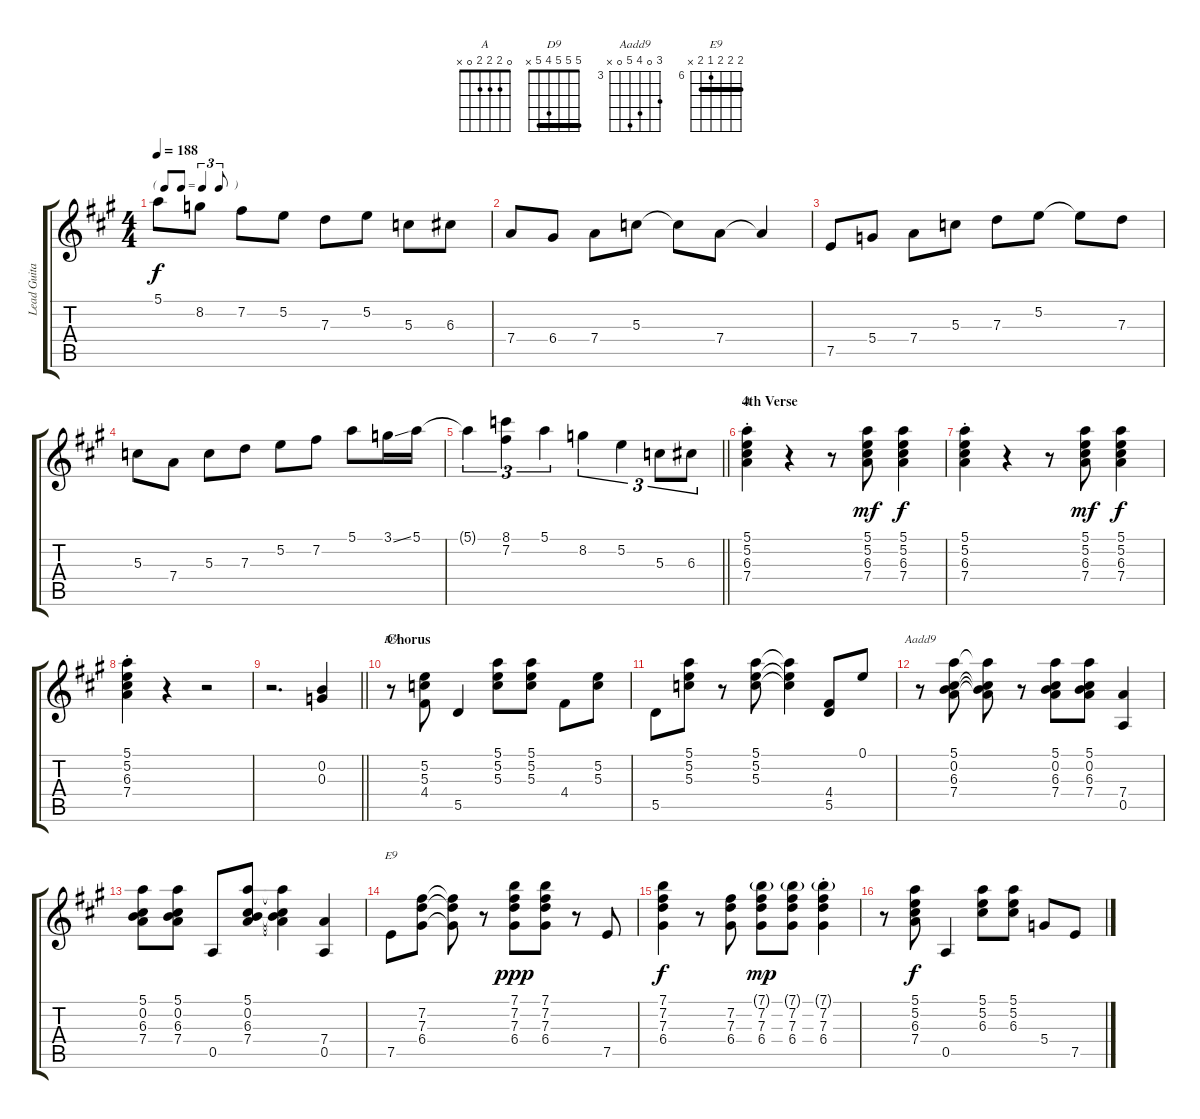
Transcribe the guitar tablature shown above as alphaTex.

\track ("Lead Guitar" "Lead Guita") {instrument electricguitarjazz}
\staff {score tabs}
\tuning (E4 B3 G3 D3 A2 E2) {hide}
\chord ("A" 0 2 2 2 0 x)
\chord ("D9" 5 5 5 4 5 x) {barre 5}
\chord ("Aadd9" 5 0 6 7 0 x) {firstfret 3}
\chord ("E9" 7 7 7 6 7 x) {firstfret 6 barre 7}
\ts (4 4)
\tf triplet8th
\tempo 188
\clef g2
\ks a
5.1.8{dy f} 8.2.8 7.2.8 5.2.8 7.3.8 5.2.8 5.3.8 6.3.8 |
7.4.8 6.4.8 7.4.8 5.3.8 5.3{t}.8 7.4.8 7.4{t}.4 |
7.5.8 5.4.8 7.4.8 5.3.8 7.3.8 5.2.8 5.2{t}.8 7.3.8 |
5.3.8 7.4.8 5.3.8 7.3.8 5.2.8 7.2.8 5.1.8 3.1{ss}.16 5.1.16 |
\barLineRight lightlight
5.1{t}.4{tu (3 2)} (8.1 7.2).4{tu (3 2)} 5.1.4{tu (3 2)} 8.2.4{tu (3 2)} 5.2.4{tu (3 2)} 5.3.8{tu (3 2)} 6.3.8{tu (3 2)} |
\section ("" "4th Verse")
(5.1{st} 5.2{st} 6.3{st} 7.4{st}).4{ch "A" volume 12} r.4 r.8 (5.1 5.2 6.3 7.4).8{dy mf} (5.1 5.2 6.3 7.4).4{dy f} |
(5.1{st} 5.2{st} 6.3{st} 7.4{st}).4 r.4 r.8 (5.1 5.2 6.3 7.4).8{dy mf} (5.1 5.2 6.3 7.4).4{dy f} |
(5.1{st} 5.2{st} 6.3{st} 7.4{st}).4 r.4 r.2 |
\barLineRight lightlight
r.2{d} (0.2 0.3).4 |
\section ("" "Chorus")
r.8{ch "D9"} (5.2 5.3 4.4).8 5.5.4 (5.1 5.2 5.3).8 (5.1 5.2 5.3).8 4.4.8 (5.2 5.3).8 |
5.5.8 (5.1 5.2 5.3).8 r.8 (5.1 5.2 5.3).8 (5.1{t} 5.2{t} 5.3{t}).4 (4.4 5.5).8 0.1.8 |
r.8{ch "Aadd9"} (5.1 0.2 6.3 7.4).8 (5.1{t} 0.2{t} 6.3{t} 7.4{t}).8 r.8 (5.1 0.2 6.3 7.4).8 (5.1 0.2 6.3 7.4).8 (7.4 0.5).4 |
(5.1 0.2 6.3 7.4).8 (5.1 0.2 6.3 7.4).8 0.5.8 (5.1 0.2 6.3 7.4).8 (5.1{t} 0.2{t} 6.3{t} 7.4{t}).4 (7.4 0.5).4 |
7.5.8{ch "E9"} (7.2 7.3 6.4).8 (7.2{t} 7.3{t} 6.4{t}).8 r.8 (7.1 7.2 7.3 6.4).8{dy ppp} (7.1 7.2 7.3 6.4).8 r.8 7.5.8 |
(7.1 7.2 7.3 6.4).4{dy f} r.8 (7.2 7.3 6.4).8 (7.1{g} 7.2 7.3 6.4).8{dy mp} (7.1{g} 7.2 7.3 6.4).8 (7.1{g st} 7.2{st} 7.3{st} 6.4{st}).4 |
r.8 (5.1 5.2 6.3 7.4).8{dy f} 0.5.4 (5.1 5.2 6.3).8 (5.1 5.2 6.3).8 5.4.8 7.5.8
